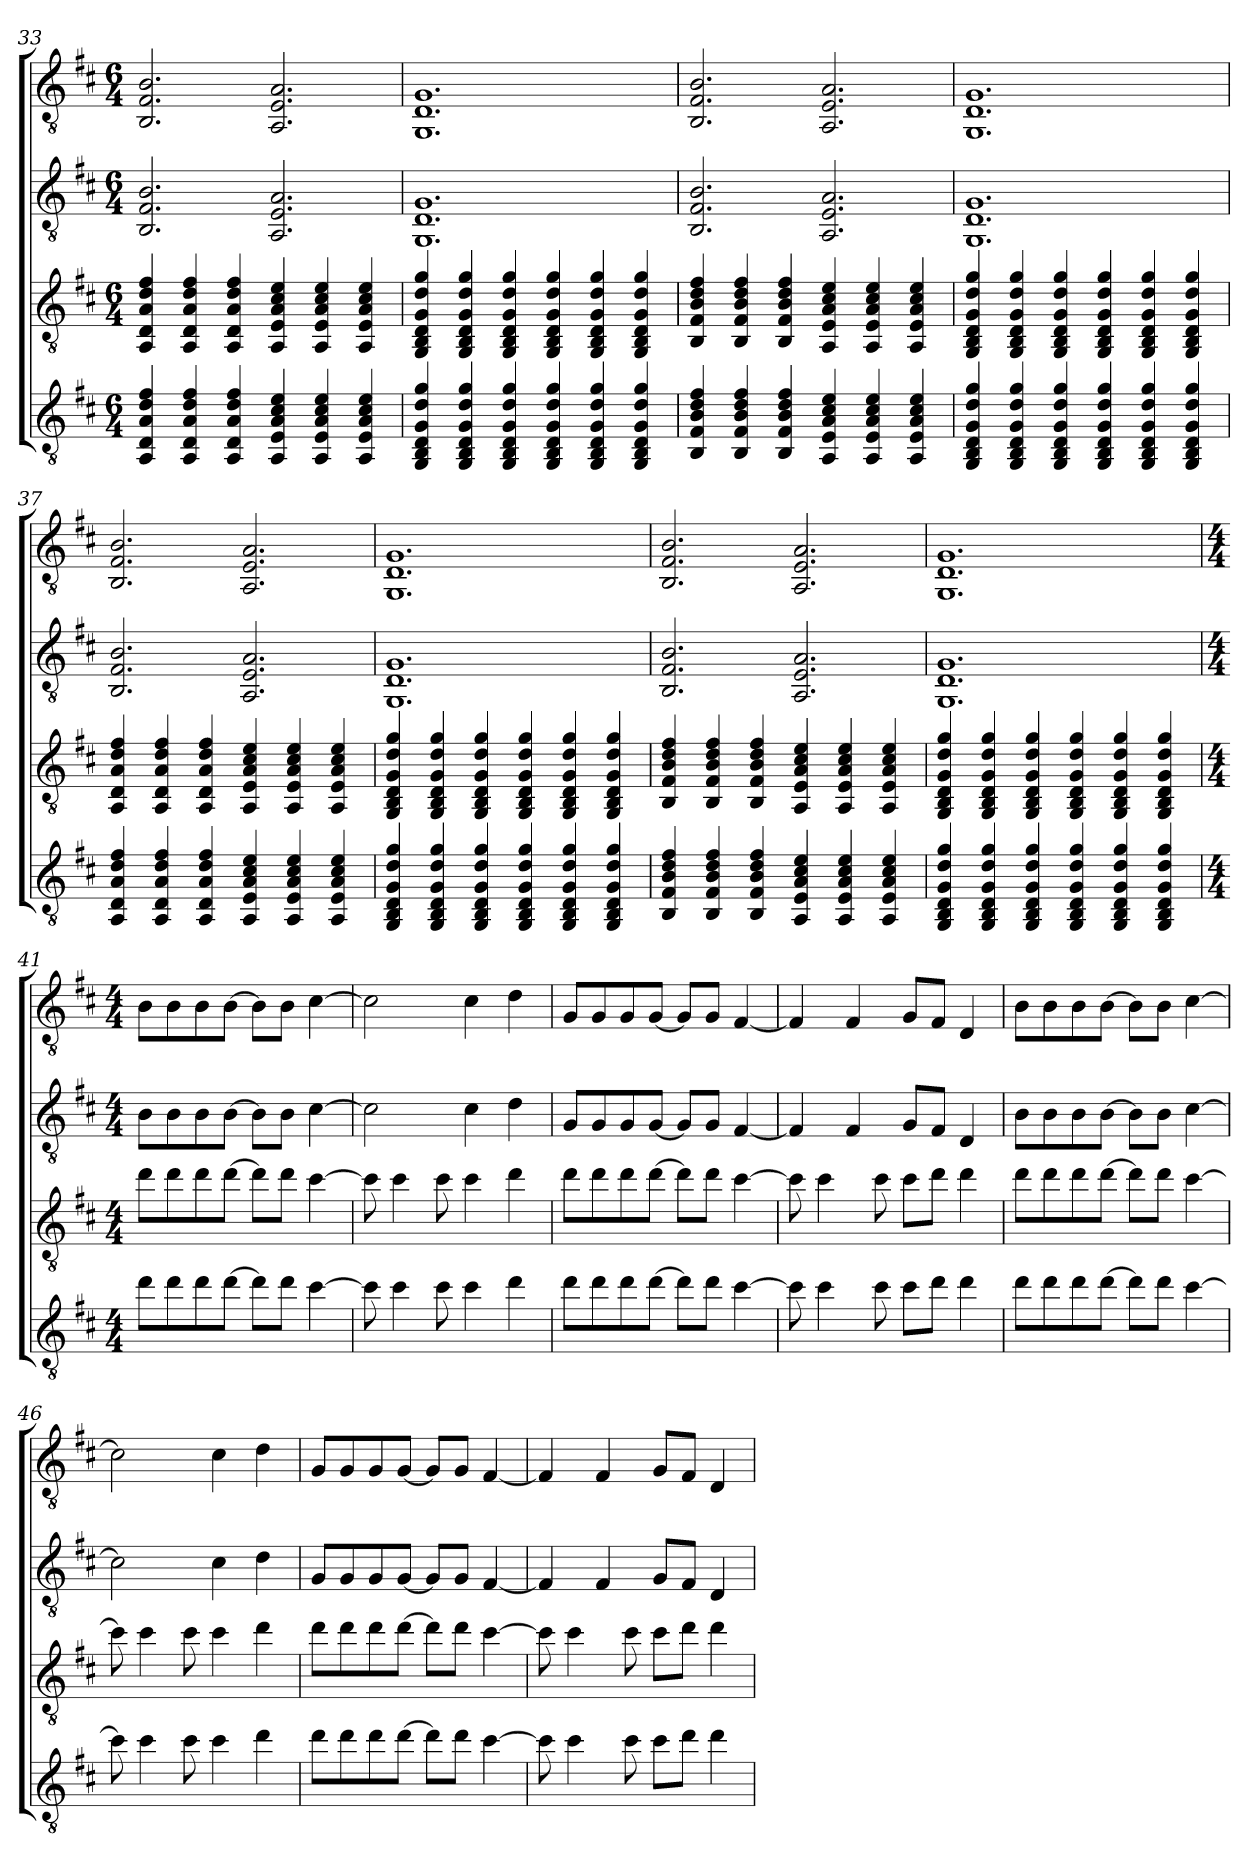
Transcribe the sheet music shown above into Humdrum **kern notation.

**kern	**kern	**kern	**kern
*part4	*part3	*part2	*part1
*staff4	*staff3	*staff2	*staff1
*clefGv2	*clefGv2	*clefGv2	*clefGv2
*k[f#c#]	*k[f#c#]	*k[f#c#]	*k[f#c#]
*M6/4	*M6/4	*M6/4	*M6/4
=33	=33	=33	=33
4AA/ 4D/ 4A/ 4d/ 4f#/	4AA/ 4D/ 4A/ 4d/ 4f#/	2.BB/ 2.F#/ 2.B/	2.BB/ 2.F#/ 2.B/
4AA/ 4D/ 4A/ 4d/ 4f#/	4AA/ 4D/ 4A/ 4d/ 4f#/	.	.
4AA/ 4D/ 4A/ 4d/ 4f#/	4AA/ 4D/ 4A/ 4d/ 4f#/	.	.
4AA/ 4E/ 4A/ 4c#/ 4e/	4AA/ 4E/ 4A/ 4c#/ 4e/	2.AA/ 2.E/ 2.A/	2.AA/ 2.E/ 2.A/
4AA/ 4E/ 4A/ 4c#/ 4e/	4AA/ 4E/ 4A/ 4c#/ 4e/	.	.
4AA/ 4E/ 4A/ 4c#/ 4e/	4AA/ 4E/ 4A/ 4c#/ 4e/	.	.
=34	=34	=34	=34
4GG/ 4BB/ 4D/ 4G/ 4d/ 4g/	4GG/ 4BB/ 4D/ 4G/ 4d/ 4g/	1.GG 1.D 1.G	1.GG 1.D 1.G
4GG/ 4BB/ 4D/ 4G/ 4d/ 4g/	4GG/ 4BB/ 4D/ 4G/ 4d/ 4g/	.	.
4GG/ 4BB/ 4D/ 4G/ 4d/ 4g/	4GG/ 4BB/ 4D/ 4G/ 4d/ 4g/	.	.
4GG/ 4BB/ 4D/ 4G/ 4d/ 4g/	4GG/ 4BB/ 4D/ 4G/ 4d/ 4g/	.	.
4GG/ 4BB/ 4D/ 4G/ 4d/ 4g/	4GG/ 4BB/ 4D/ 4G/ 4d/ 4g/	.	.
4GG/ 4BB/ 4D/ 4G/ 4d/ 4g/	4GG/ 4BB/ 4D/ 4G/ 4d/ 4g/	.	.
=35	=35	=35	=35
4BB/ 4F#/ 4B/ 4d/ 4f#/	4BB/ 4F#/ 4B/ 4d/ 4f#/	2.BB/ 2.F#/ 2.B/	2.BB/ 2.F#/ 2.B/
4BB/ 4F#/ 4B/ 4d/ 4f#/	4BB/ 4F#/ 4B/ 4d/ 4f#/	.	.
4BB/ 4F#/ 4B/ 4d/ 4f#/	4BB/ 4F#/ 4B/ 4d/ 4f#/	.	.
4AA/ 4E/ 4A/ 4c#/ 4e/	4AA/ 4E/ 4A/ 4c#/ 4e/	2.AA/ 2.E/ 2.A/	2.AA/ 2.E/ 2.A/
4AA/ 4E/ 4A/ 4c#/ 4e/	4AA/ 4E/ 4A/ 4c#/ 4e/	.	.
4AA/ 4E/ 4A/ 4c#/ 4e/	4AA/ 4E/ 4A/ 4c#/ 4e/	.	.
!!LO:PB:g=z
=36	=36	=36	=36
4GG/ 4BB/ 4D/ 4G/ 4d/ 4g/	4GG/ 4BB/ 4D/ 4G/ 4d/ 4g/	1.GG 1.D 1.G	1.GG 1.D 1.G
4GG/ 4BB/ 4D/ 4G/ 4d/ 4g/	4GG/ 4BB/ 4D/ 4G/ 4d/ 4g/	.	.
4GG/ 4BB/ 4D/ 4G/ 4d/ 4g/	4GG/ 4BB/ 4D/ 4G/ 4d/ 4g/	.	.
4GG/ 4BB/ 4D/ 4G/ 4d/ 4g/	4GG/ 4BB/ 4D/ 4G/ 4d/ 4g/	.	.
4GG/ 4BB/ 4D/ 4G/ 4d/ 4g/	4GG/ 4BB/ 4D/ 4G/ 4d/ 4g/	.	.
4GG/ 4BB/ 4D/ 4G/ 4d/ 4g/	4GG/ 4BB/ 4D/ 4G/ 4d/ 4g/	.	.
=37	=37	=37	=37
4AA/ 4D/ 4A/ 4d/ 4f#/	4AA/ 4D/ 4A/ 4d/ 4f#/	2.BB/ 2.F#/ 2.B/	2.BB/ 2.F#/ 2.B/
4AA/ 4D/ 4A/ 4d/ 4f#/	4AA/ 4D/ 4A/ 4d/ 4f#/	.	.
4AA/ 4D/ 4A/ 4d/ 4f#/	4AA/ 4D/ 4A/ 4d/ 4f#/	.	.
4AA/ 4E/ 4A/ 4c#/ 4e/	4AA/ 4E/ 4A/ 4c#/ 4e/	2.AA/ 2.E/ 2.A/	2.AA/ 2.E/ 2.A/
4AA/ 4E/ 4A/ 4c#/ 4e/	4AA/ 4E/ 4A/ 4c#/ 4e/	.	.
4AA/ 4E/ 4A/ 4c#/ 4e/	4AA/ 4E/ 4A/ 4c#/ 4e/	.	.
=38	=38	=38	=38
4GG/ 4BB/ 4D/ 4G/ 4d/ 4g/	4GG/ 4BB/ 4D/ 4G/ 4d/ 4g/	1.GG 1.D 1.G	1.GG 1.D 1.G
4GG/ 4BB/ 4D/ 4G/ 4d/ 4g/	4GG/ 4BB/ 4D/ 4G/ 4d/ 4g/	.	.
4GG/ 4BB/ 4D/ 4G/ 4d/ 4g/	4GG/ 4BB/ 4D/ 4G/ 4d/ 4g/	.	.
4GG/ 4BB/ 4D/ 4G/ 4d/ 4g/	4GG/ 4BB/ 4D/ 4G/ 4d/ 4g/	.	.
4GG/ 4BB/ 4D/ 4G/ 4d/ 4g/	4GG/ 4BB/ 4D/ 4G/ 4d/ 4g/	.	.
4GG/ 4BB/ 4D/ 4G/ 4d/ 4g/	4GG/ 4BB/ 4D/ 4G/ 4d/ 4g/	.	.
=39	=39	=39	=39
4BB/ 4F#/ 4B/ 4d/ 4f#/	4BB/ 4F#/ 4B/ 4d/ 4f#/	2.BB/ 2.F#/ 2.B/	2.BB/ 2.F#/ 2.B/
4BB/ 4F#/ 4B/ 4d/ 4f#/	4BB/ 4F#/ 4B/ 4d/ 4f#/	.	.
4BB/ 4F#/ 4B/ 4d/ 4f#/	4BB/ 4F#/ 4B/ 4d/ 4f#/	.	.
4AA/ 4E/ 4A/ 4c#/ 4e/	4AA/ 4E/ 4A/ 4c#/ 4e/	2.AA/ 2.E/ 2.A/	2.AA/ 2.E/ 2.A/
4AA/ 4E/ 4A/ 4c#/ 4e/	4AA/ 4E/ 4A/ 4c#/ 4e/	.	.
4AA/ 4E/ 4A/ 4c#/ 4e/	4AA/ 4E/ 4A/ 4c#/ 4e/	.	.
!!LO:LB:g=z
=40	=40	=40	=40
4GG/ 4BB/ 4D/ 4G/ 4d/ 4g/	4GG/ 4BB/ 4D/ 4G/ 4d/ 4g/	1.GG 1.D 1.G	1.GG 1.D 1.G
4GG/ 4BB/ 4D/ 4G/ 4d/ 4g/	4GG/ 4BB/ 4D/ 4G/ 4d/ 4g/	.	.
4GG/ 4BB/ 4D/ 4G/ 4d/ 4g/	4GG/ 4BB/ 4D/ 4G/ 4d/ 4g/	.	.
4GG/ 4BB/ 4D/ 4G/ 4d/ 4g/	4GG/ 4BB/ 4D/ 4G/ 4d/ 4g/	.	.
4GG/ 4BB/ 4D/ 4G/ 4d/ 4g/	4GG/ 4BB/ 4D/ 4G/ 4d/ 4g/	.	.
4GG/ 4BB/ 4D/ 4G/ 4d/ 4g/	4GG/ 4BB/ 4D/ 4G/ 4d/ 4g/	.	.
=41	=41	=41	=41
*M4/4	*M4/4	*M4/4	*M4/4
8dd\L	8dd\L	8B\L	8B\L
8dd\	8dd\	8B\	8B\
8dd\	8dd\	8B\	8B\
[8dd\J	[8dd\J	[8B\J	[8B\J
8dd\L]	8dd\L]	8B\L]	8B\L]
8dd\J	8dd\J	8B\J	8B\J
[4cc#\	[4cc#\	[4c#\	[4c#\
=42	=42	=42	=42
8cc#\]	8cc#\]	2c#\]	2c#\]
4cc#\	4cc#\	.	.
8cc#\	8cc#\	.	.
4cc#\	4cc#\	4c#\	4c#\
4dd\	4dd\	4d\	4d\
=43	=43	=43	=43
8dd\L	8dd\L	8G/L	8G/L
8dd\	8dd\	8G/	8G/
8dd\	8dd\	8G/	8G/
[8dd\J	[8dd\J	[8G/J	[8G/J
8dd\L]	8dd\L]	8G/L]	8G/L]
8dd\J	8dd\J	8G/J	8G/J
[4cc#\	[4cc#\	[4F#/	[4F#/
=44	=44	=44	=44
8cc#\]	8cc#\]	4F#/]	4F#/]
4cc#\	4cc#\	.	.
.	.	4F#/	4F#/
8cc#\	8cc#\	.	.
8cc#\L	8cc#\L	8G/L	8G/L
8dd\J	8dd\J	8F#/J	8F#/J
4dd\	4dd\	4D/	4D/
!!LO:LB:g=z
=45	=45	=45	=45
8dd\L	8dd\L	8B\L	8B\L
8dd\	8dd\	8B\	8B\
8dd\	8dd\	8B\	8B\
[8dd\J	[8dd\J	[8B\J	[8B\J
8dd\L]	8dd\L]	8B\L]	8B\L]
8dd\J	8dd\J	8B\J	8B\J
[4cc#\	[4cc#\	[4c#\	[4c#\
=46	=46	=46	=46
8cc#\]	8cc#\]	2c#\]	2c#\]
4cc#\	4cc#\	.	.
8cc#\	8cc#\	.	.
4cc#\	4cc#\	4c#\	4c#\
4dd\	4dd\	4d\	4d\
=47	=47	=47	=47
8dd\L	8dd\L	8G/L	8G/L
8dd\	8dd\	8G/	8G/
8dd\	8dd\	8G/	8G/
[8dd\J	[8dd\J	[8G/J	[8G/J
8dd\L]	8dd\L]	8G/L]	8G/L]
8dd\J	8dd\J	8G/J	8G/J
[4cc#\	[4cc#\	[4F#/	[4F#/
=48	=48	=48	=48
8cc#\]	8cc#\]	4F#/]	4F#/]
4cc#\	4cc#\	.	.
.	.	4F#/	4F#/
8cc#\	8cc#\	.	.
8cc#\L	8cc#\L	8G/L	8G/L
8dd\J	8dd\J	8F#/J	8F#/J
4dd\	4dd\	4D/	4D/
=	=	=	=
*-	*-	*-	*-
